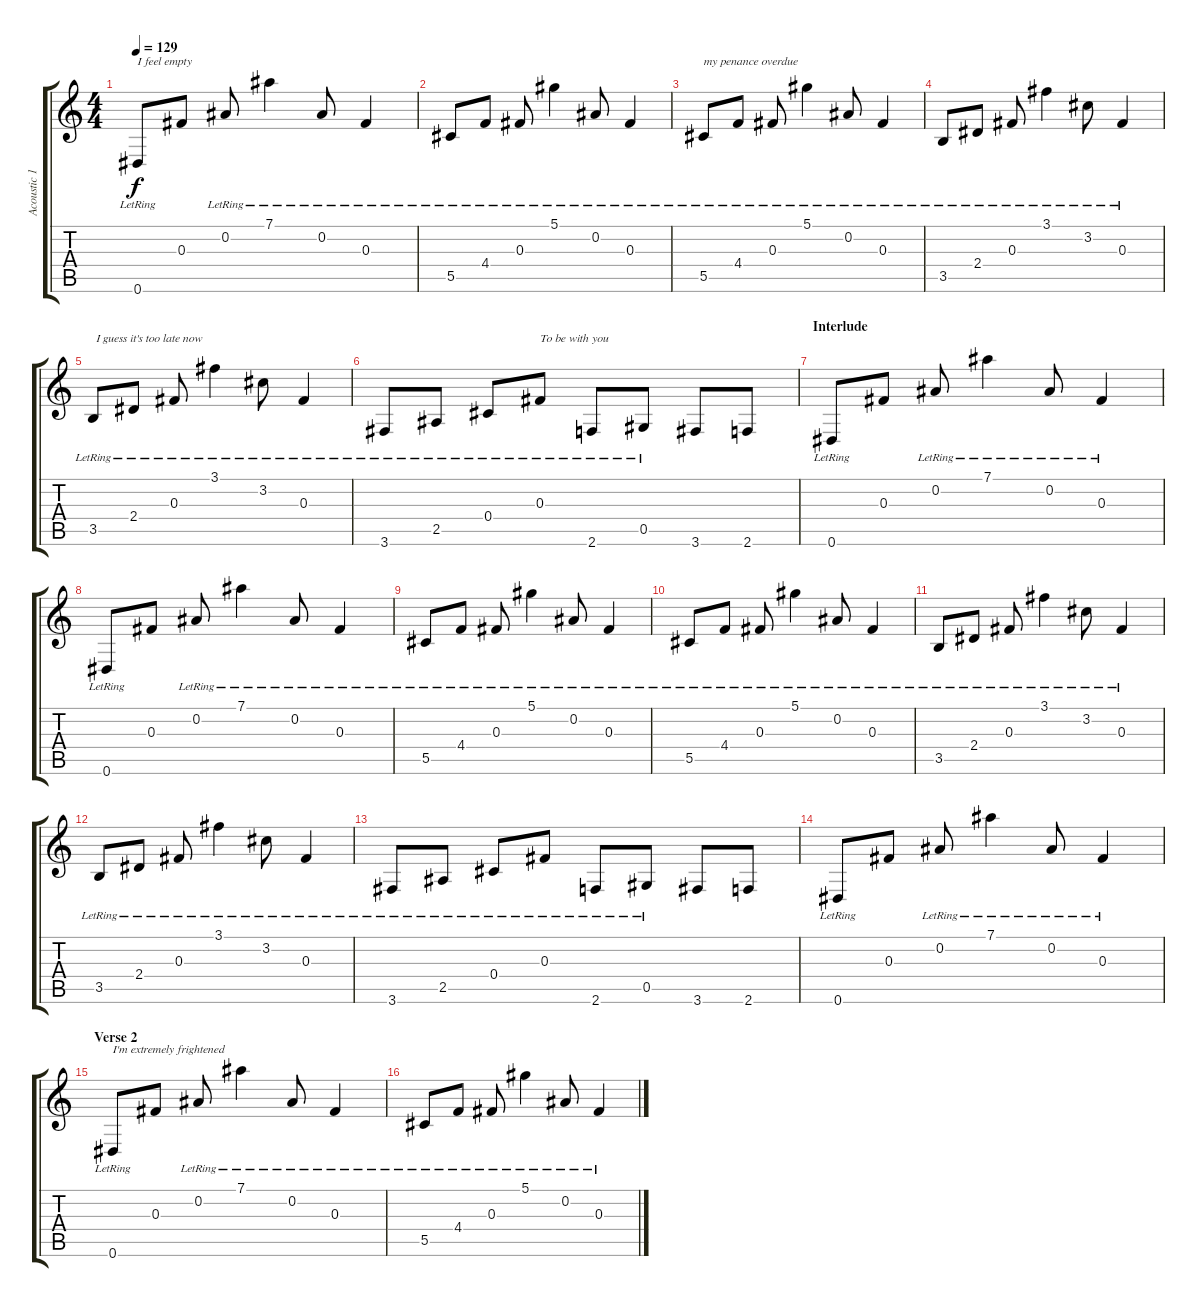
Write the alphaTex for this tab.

\track ("Acoustic 1" "Acoustic 1") {instrument electricguitarclean}
\staff {score tabs}
\tuning (Eb4 Bb3 Gb3 Db3 Ab2 Eb2) {hide}
\ts (4 4)
\tempo 129
\clef g2
\ks c
0.6{lr}.8{txt "I feel empty" dy f} 0.3.8 0.2{lr}.8 7.1{lr}.4 0.2{lr}.8 0.3{lr}.4 |
5.5{lr}.8 4.4{lr}.8 0.3{lr}.8 5.1{lr}.4 0.2{lr}.8 0.3{lr}.4 |
5.5{lr}.8{txt "my penance overdue"} 4.4{lr}.8 0.3{lr}.8 5.1{lr}.4 0.2{lr}.8 0.3{lr}.4 |
3.5{lr}.8 2.4{lr}.8 0.3{lr}.8 3.1{lr}.4 3.2{lr}.8 0.3{lr}.4 |
3.5{lr}.8{txt " I guess it's too late now"} 2.4{lr}.8 0.3{lr}.8 3.1{lr}.4 3.2{lr}.8 0.3{lr}.4 |
3.6{lr}.8 2.5{lr}.8 0.4{lr}.8 0.3{lr}.8{txt "To be with you"} 2.6{lr}.8 0.5{lr}.8 3.6.8 2.6.8 |
\section ("" "Interlude")
0.6{lr}.8 0.3.8 0.2{lr}.8 7.1{lr}.4 0.2{lr}.8 0.3{lr}.4 |
0.6{lr}.8 0.3.8 0.2{lr}.8 7.1{lr}.4 0.2{lr}.8 0.3{lr}.4 |
5.5{lr}.8 4.4{lr}.8 0.3{lr}.8 5.1{lr}.4 0.2{lr}.8 0.3{lr}.4 |
5.5{lr}.8 4.4{lr}.8 0.3{lr}.8 5.1{lr}.4 0.2{lr}.8 0.3{lr}.4 |
3.5{lr}.8 2.4{lr}.8 0.3{lr}.8 3.1{lr}.4 3.2{lr}.8 0.3{lr}.4 |
3.5{lr}.8 2.4{lr}.8 0.3{lr}.8 3.1{lr}.4 3.2{lr}.8 0.3{lr}.4 |
3.6{lr}.8 2.5{lr}.8 0.4{lr}.8 0.3{lr}.8 2.6{lr}.8 0.5{lr}.8 3.6.8 2.6.8 |
0.6{lr}.8 0.3.8 0.2{lr}.8 7.1{lr}.4 0.2{lr}.8 0.3{lr}.4 |
\section ("" "Verse 2")
0.6{lr}.8{txt "I'm extremely frightened"} 0.3.8 0.2{lr}.8 7.1{lr}.4 0.2{lr}.8 0.3{lr}.4 |
5.5{lr}.8 4.4{lr}.8 0.3{lr}.8 5.1{lr}.4 0.2{lr}.8 0.3{lr}.4
